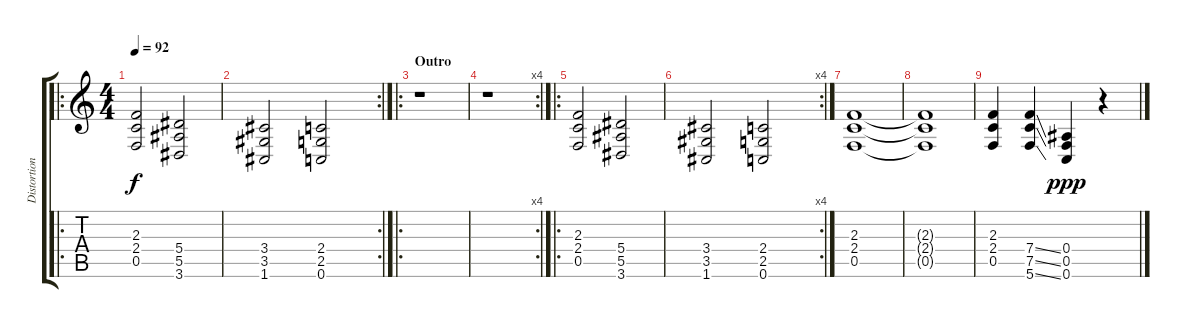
\track ("Distortion Guitar" "Distortion") {instrument distortionguitar}
\staff {score tabs}
\tuning (C4 G3 Eb3 Bb2 F2 C2) {hide}
\ro
\ts (4 4)
\tempo 92
\clef g2
\ks c
(2.3 2.4 0.5).2{dy f} (5.4 5.5 3.6).2 |
\rc 2
(3.4 3.5 1.6).2 (2.4 2.5 0.6).2 |
\ro
\section ("" "Outro")
r.1 |
\rc 4
r.1 |
\ro
(2.3 2.4 0.5).2 (5.4 5.5 3.6).2 |
\rc 4
(3.4 3.5 1.6).2 (2.4 2.5 0.6).2 |
(2.3 2.4 0.5).1 |
(2.3{t} 2.4{t} 0.5{t}).1 |
(2.3 2.4 0.5).4 (7.4{ss} 7.5{ss} 5.6{ss}).4 (0.4 0.5 0.6).4{dy ppp} r.4
